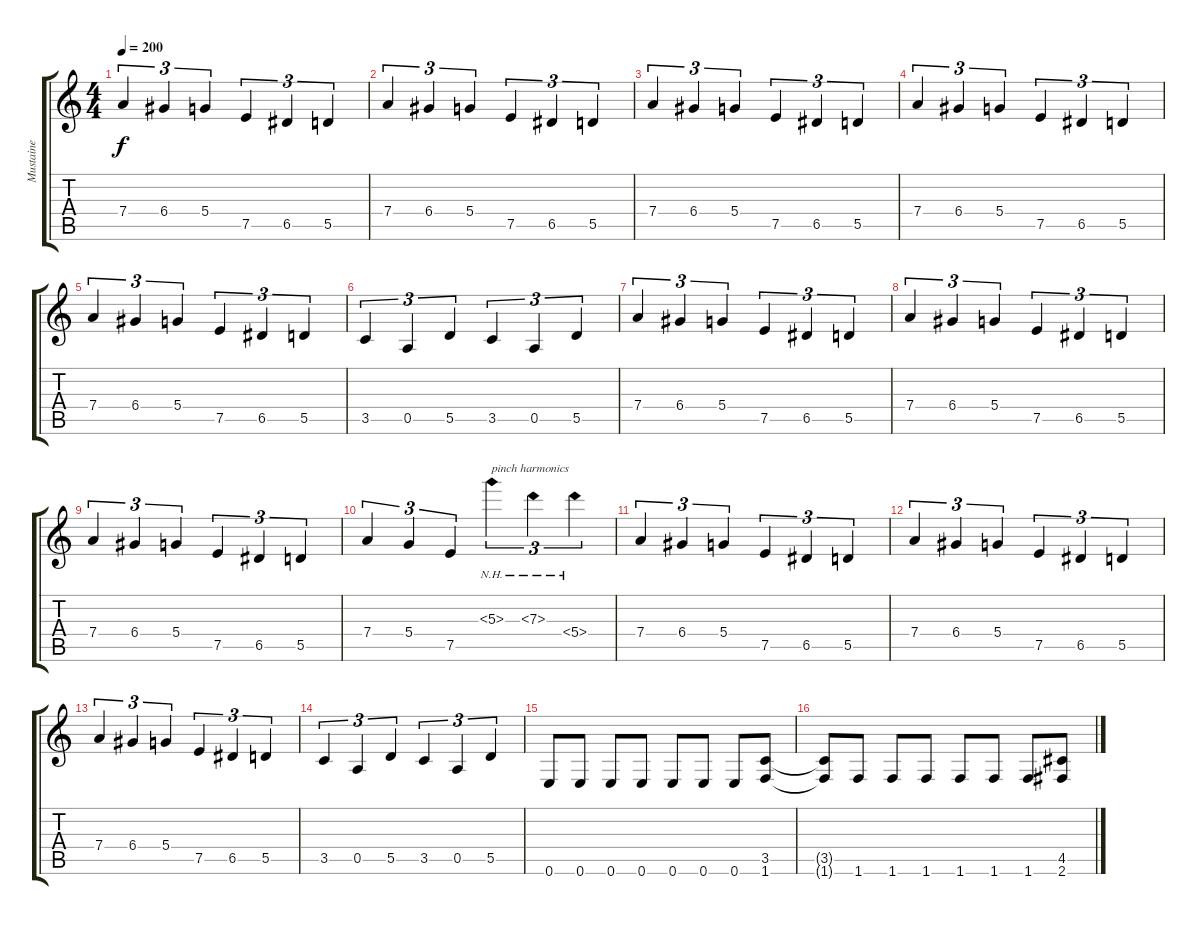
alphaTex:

\track ("Mustaine" "Mustaine") {instrument distortionguitar}
\staff {score tabs}
\tuning (E4 B3 G3 D3 A2 E2) {hide}
\ts (4 4)
\tempo 200
\clef g2
\ks c
7.4.4{tu (3 2) dy f} 6.4.4{tu (3 2)} 5.4.4{tu (3 2)} 7.5.4{tu (3 2)} 6.5.4{tu (3 2)} 5.5.4{tu (3 2)} |
7.4.4{tu (3 2)} 6.4.4{tu (3 2)} 5.4.4{tu (3 2)} 7.5.4{tu (3 2)} 6.5.4{tu (3 2)} 5.5.4{tu (3 2)} |
7.4.4{tu (3 2)} 6.4.4{tu (3 2)} 5.4.4{tu (3 2)} 7.5.4{tu (3 2)} 6.5.4{tu (3 2)} 5.5.4{tu (3 2)} |
7.4.4{tu (3 2)} 6.4.4{tu (3 2)} 5.4.4{tu (3 2)} 7.5.4{tu (3 2)} 6.5.4{tu (3 2)} 5.5.4{tu (3 2)} |
7.4.4{tu (3 2)} 6.4.4{tu (3 2)} 5.4.4{tu (3 2)} 7.5.4{tu (3 2)} 6.5.4{tu (3 2)} 5.5.4{tu (3 2)} |
3.5.4{tu (3 2)} 0.5.4{tu (3 2)} 5.5.4{tu (3 2)} 3.5.4{tu (3 2)} 0.5.4{tu (3 2)} 5.5.4{tu (3 2)} |
7.4.4{tu (3 2)} 6.4.4{tu (3 2)} 5.4.4{tu (3 2)} 7.5.4{tu (3 2)} 6.5.4{tu (3 2)} 5.5.4{tu (3 2)} |
7.4.4{tu (3 2)} 6.4.4{tu (3 2)} 5.4.4{tu (3 2)} 7.5.4{tu (3 2)} 6.5.4{tu (3 2)} 5.5.4{tu (3 2)} |
7.4.4{tu (3 2)} 6.4.4{tu (3 2)} 5.4.4{tu (3 2)} 7.5.4{tu (3 2)} 6.5.4{tu (3 2)} 5.5.4{tu (3 2)} |
7.4.4{tu (3 2)} 5.4.4{tu (3 2)} 7.5.4{tu (3 2)} 5.3{nh}.4{tu (3 2) txt "pinch harmonics"} 7.3{nh}.4{tu (3 2)} 5.4{nh}.4{tu (3 2)} |
7.4.4{tu (3 2)} 6.4.4{tu (3 2)} 5.4.4{tu (3 2)} 7.5.4{tu (3 2)} 6.5.4{tu (3 2)} 5.5.4{tu (3 2)} |
7.4.4{tu (3 2)} 6.4.4{tu (3 2)} 5.4.4{tu (3 2)} 7.5.4{tu (3 2)} 6.5.4{tu (3 2)} 5.5.4{tu (3 2)} |
7.4.4{tu (3 2)} 6.4.4{tu (3 2)} 5.4.4{tu (3 2)} 7.5.4{tu (3 2)} 6.5.4{tu (3 2)} 5.5.4{tu (3 2)} |
3.5.4{tu (3 2)} 0.5.4{tu (3 2)} 5.5.4{tu (3 2)} 3.5.4{tu (3 2)} 0.5.4{tu (3 2)} 5.5.4{tu (3 2)} |
0.6.8 0.6.8 0.6.8 0.6.8 0.6.8 0.6.8 0.6.8 (3.5 1.6).8 |
(3.5{t} 1.6{t}).8 1.6.8 1.6.8 1.6.8 1.6.8 1.6.8 1.6.8 (4.5 2.6).8
